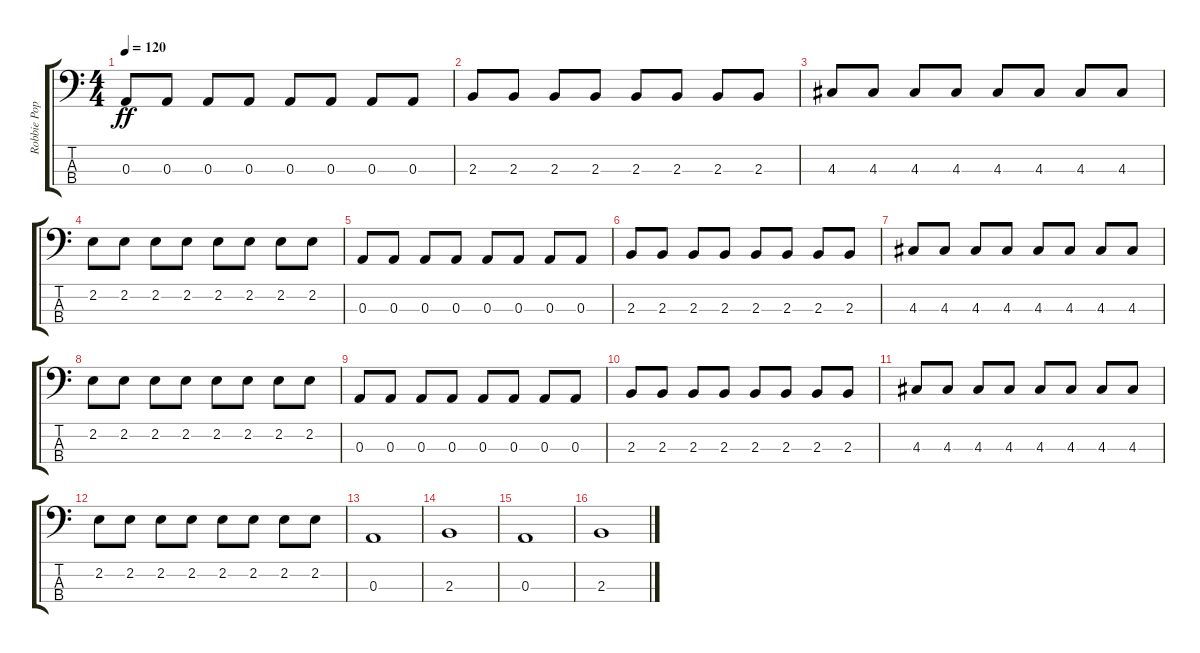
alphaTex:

\track ("Robbie Pope" "Robbie Pop") {instrument electricbassfinger}
\staff {score tabs}
\tuning (G2 D2 A1 E1) {hide}
\ts (4 4)
\tempo 120
\clef f4
\ks c
0.3.8{dy ff} 0.3.8 0.3.8 0.3.8 0.3.8 0.3.8 0.3.8 0.3.8 |
2.3.8 2.3.8 2.3.8 2.3.8 2.3.8 2.3.8 2.3.8 2.3.8 |
4.3.8 4.3.8 4.3.8 4.3.8 4.3.8 4.3.8 4.3.8 4.3.8 |
2.2.8 2.2.8 2.2.8 2.2.8 2.2.8 2.2.8 2.2.8 2.2.8 |
0.3.8 0.3.8 0.3.8 0.3.8 0.3.8 0.3.8 0.3.8 0.3.8 |
2.3.8 2.3.8 2.3.8 2.3.8 2.3.8 2.3.8 2.3.8 2.3.8 |
4.3.8 4.3.8 4.3.8 4.3.8 4.3.8 4.3.8 4.3.8 4.3.8 |
2.2.8 2.2.8 2.2.8 2.2.8 2.2.8 2.2.8 2.2.8 2.2.8 |
0.3.8 0.3.8 0.3.8 0.3.8 0.3.8 0.3.8 0.3.8 0.3.8 |
2.3.8 2.3.8 2.3.8 2.3.8 2.3.8 2.3.8 2.3.8 2.3.8 |
4.3.8 4.3.8 4.3.8 4.3.8 4.3.8 4.3.8 4.3.8 4.3.8 |
2.2.8 2.2.8 2.2.8 2.2.8 2.2.8 2.2.8 2.2.8 2.2.8 |
0.3.1 |
2.3.1 |
0.3.1 |
2.3.1
